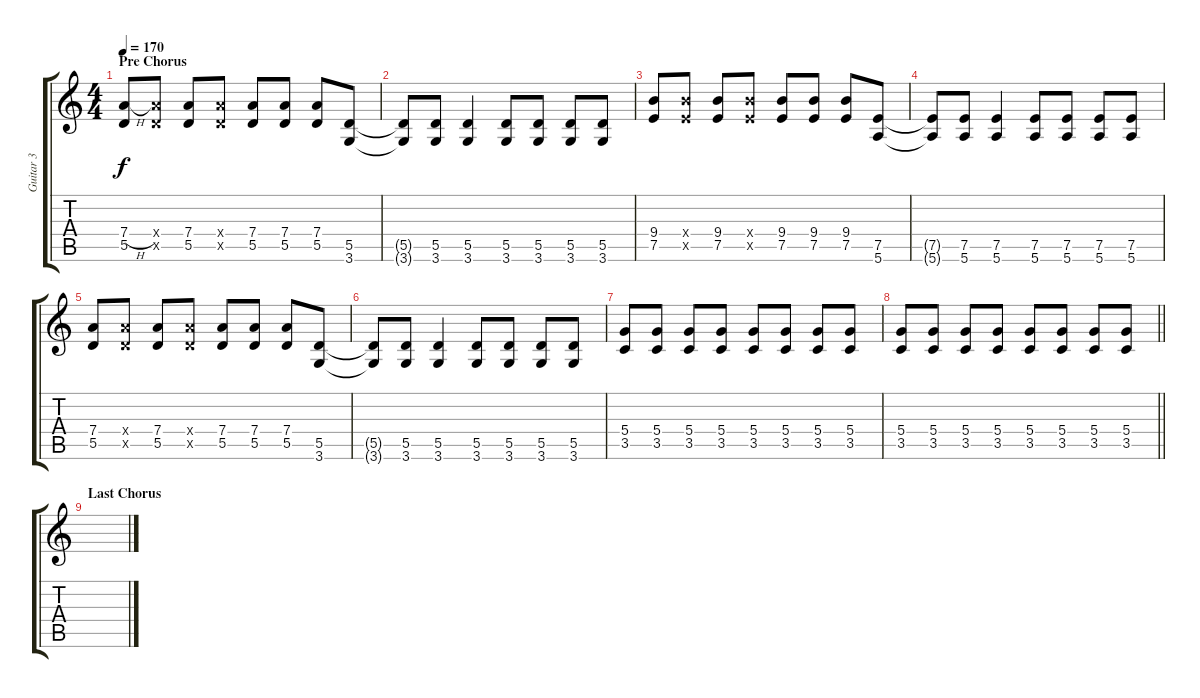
\track ("Guitar 3" "Guitar 3") {instrument distortionguitar}
\staff {score tabs}
\tuning (E4 B3 G3 D3 A2 E2) {hide}
\ts (4 4)
\section ("" "Pre Chorus")
\tempo 170
\clef g2
\ks c
(7.4{h} 5.5).8{dy f} (7.4{x} 5.5{x}).8 (7.4 5.5).8 (7.4{x} 5.5{x}).8 (7.4 5.5).8 (7.4 5.5).8 (7.4 5.5).8 (5.5 3.6).8 |
(5.5{t} 3.6{t}).8 (5.5 3.6).8 (5.5 3.6).4 (5.5 3.6).8 (5.5 3.6).8 (5.5 3.6).8 (5.5 3.6).8 |
(9.4 7.5).8 (9.4{x} 7.5{x}).8 (9.4 7.5).8 (9.4{x} 7.5{x}).8 (9.4 7.5).8 (9.4 7.5).8 (9.4 7.5).8 (7.5 5.6).8 |
(7.5{t} 5.6{t}).8 (7.5 5.6).8 (7.5 5.6).4 (7.5 5.6).8 (7.5 5.6).8 (7.5 5.6).8 (7.5 5.6).8 |
(7.4 5.5).8 (7.4{x} 5.5{x}).8 (7.4 5.5).8 (7.4{x} 5.5{x}).8 (7.4 5.5).8 (7.4 5.5).8 (7.4 5.5).8 (5.5 3.6).8 |
(5.5{t} 3.6{t}).8 (5.5 3.6).8 (5.5 3.6).4 (5.5 3.6).8 (5.5 3.6).8 (5.5 3.6).8 (5.5 3.6).8 |
(5.4 3.5).8 (5.4 3.5).8 (5.4 3.5).8 (5.4 3.5).8 (5.4 3.5).8 (5.4 3.5).8 (5.4 3.5).8 (5.4 3.5).8 |
\barLineRight lightlight
(5.4 3.5).8 (5.4 3.5).8 (5.4 3.5).8 (5.4 3.5).8 (5.4 3.5).8 (5.4 3.5).8 (5.4 3.5).8 (5.4 3.5).8 |
\section ("" "Last Chorus")
